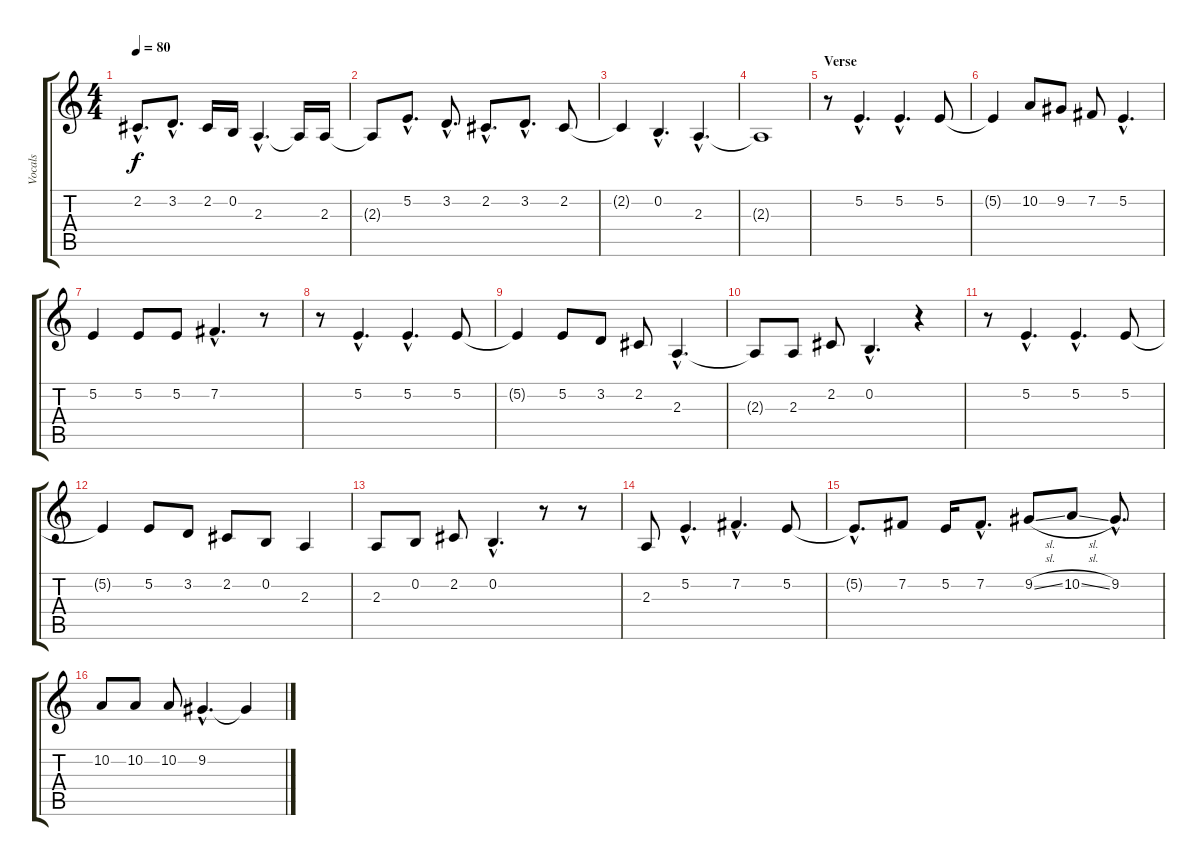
\track ("Vocals" "Vocals") {instrument synthvoice}
\staff {score tabs}
\tuning (E4 B3 G3 D3 A2 E2) {hide}
\ts (4 4)
\tempo 80
\clef g2
\ks c
2.2{hac}.8{d dy f} 3.2{hac}.8{d} 2.2.16 0.2.16 2.3{hac}.4{d} 2.3{t}.16 2.3.16 |
2.3{t}.8 5.2{hac}.8{d} 3.2{hac}.8{d} 2.2{hac}.8{d} 3.2{hac}.8{d} 2.2.8 |
2.2{t}.4 0.2{hac}.4{d} 2.3{hac}.4{d} |
2.3{t}.1 |
\section ("" "Verse")
r.8 5.2{hac}.4{d} 5.2{hac}.4{d} 5.2.8 |
5.2{t}.4 10.2.8 9.2.8 7.2.8 5.2{hac}.4{d} |
5.2.4 5.2.8 5.2.8 7.2{hac}.4{d} r.8 |
r.8 5.2{hac}.4{d} 5.2{hac}.4{d} 5.2.8 |
5.2{t}.4 5.2.8 3.2.8 2.2.8 2.3{hac}.4{d} |
2.3{t}.8 2.3.8 2.2.8 0.2{hac}.4{d} r.4 |
r.8 5.2{hac}.4{d} 5.2{hac}.4{d} 5.2.8 |
5.2{t}.4 5.2.8 3.2.8 2.2.8 0.2.8 2.3.4 |
2.3.8 0.2.8 2.2.8 0.2{hac}.4{d} r.8 r.8 |
2.3.8 5.2{hac}.4{d} 7.2{hac}.4{d} 5.2.8 |
5.2{hac t}.8{d} 7.2.8 5.2.16 7.2{hac}.8{d} 9.2{sl}.8 10.2{sl}.8 9.2{hac}.8{d} |
10.2.8 10.2.8 10.2.8 9.2{hac}.4{d} 9.2{t}.4
